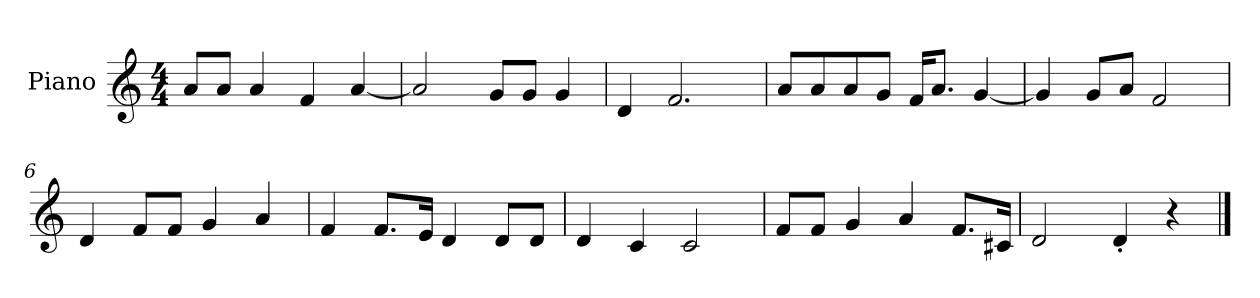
**kern
*part1
*staff1
*I"Piano
*I'P-no
*clefG2
*k[]
*M4/4
*MM90
=1
8a/L
8a/J
4a/
4f/
[4a/
=2
2a/]
8g/L
8g/J
4g/
=3
4d/
2.f/
=4
8a/L
8a/
8a/
8g/J
16f/KL
8.a/J
[4g/
=5
4g/]
8g/L
8a/J
2f/
=6
4d/
8f/L
8f/J
4g/
4a/
=7
4f/
8.f/L
16e/Jk
4d/
8d/L
8d/J
!!LO:LB:g=z
=8
4d/
4c/
2c/
=9
8f/L
8f/J
4g/
4a/
8.f/L
16c#X/Jk
=10
2d/
4d'/
4r
==
*-
